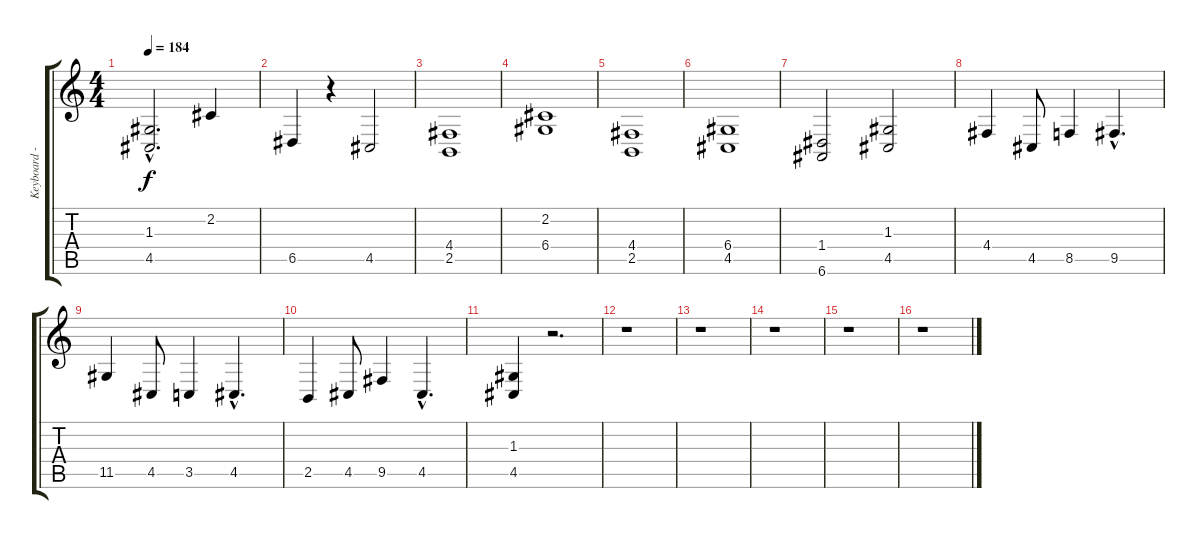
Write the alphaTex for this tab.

\track ("Keyboard - left hand" "Keyboard -") {instrument brightacousticpiano}
\staff {score tabs}
\tuning (E4 B3 G3 D3 A2 E2) {hide}
\ts (4 4)
\tempo 184
\clef g2
\ks c
(1.3{hac} 4.5{hac}).2{d dy f} 2.2.4 |
6.5.4 r.4 4.5.2 |
(4.4 2.5).1 |
(2.2 6.4).1 |
(4.4 2.5).1 |
(6.4 4.5).1 |
(1.4 6.6).2 (1.3 4.5).2 |
4.4.4 4.5.8 8.5.4 9.5{hac}.4{d} |
11.5.4 4.5.8 3.5.4 4.5{hac}.4{d} |
2.5.4 4.5.8 9.5.4 4.5{hac}.4{d} |
(1.3 4.5).4 r.2{d} |
r.1 |
r.1 |
r.1 |
r.1 |
r.1
